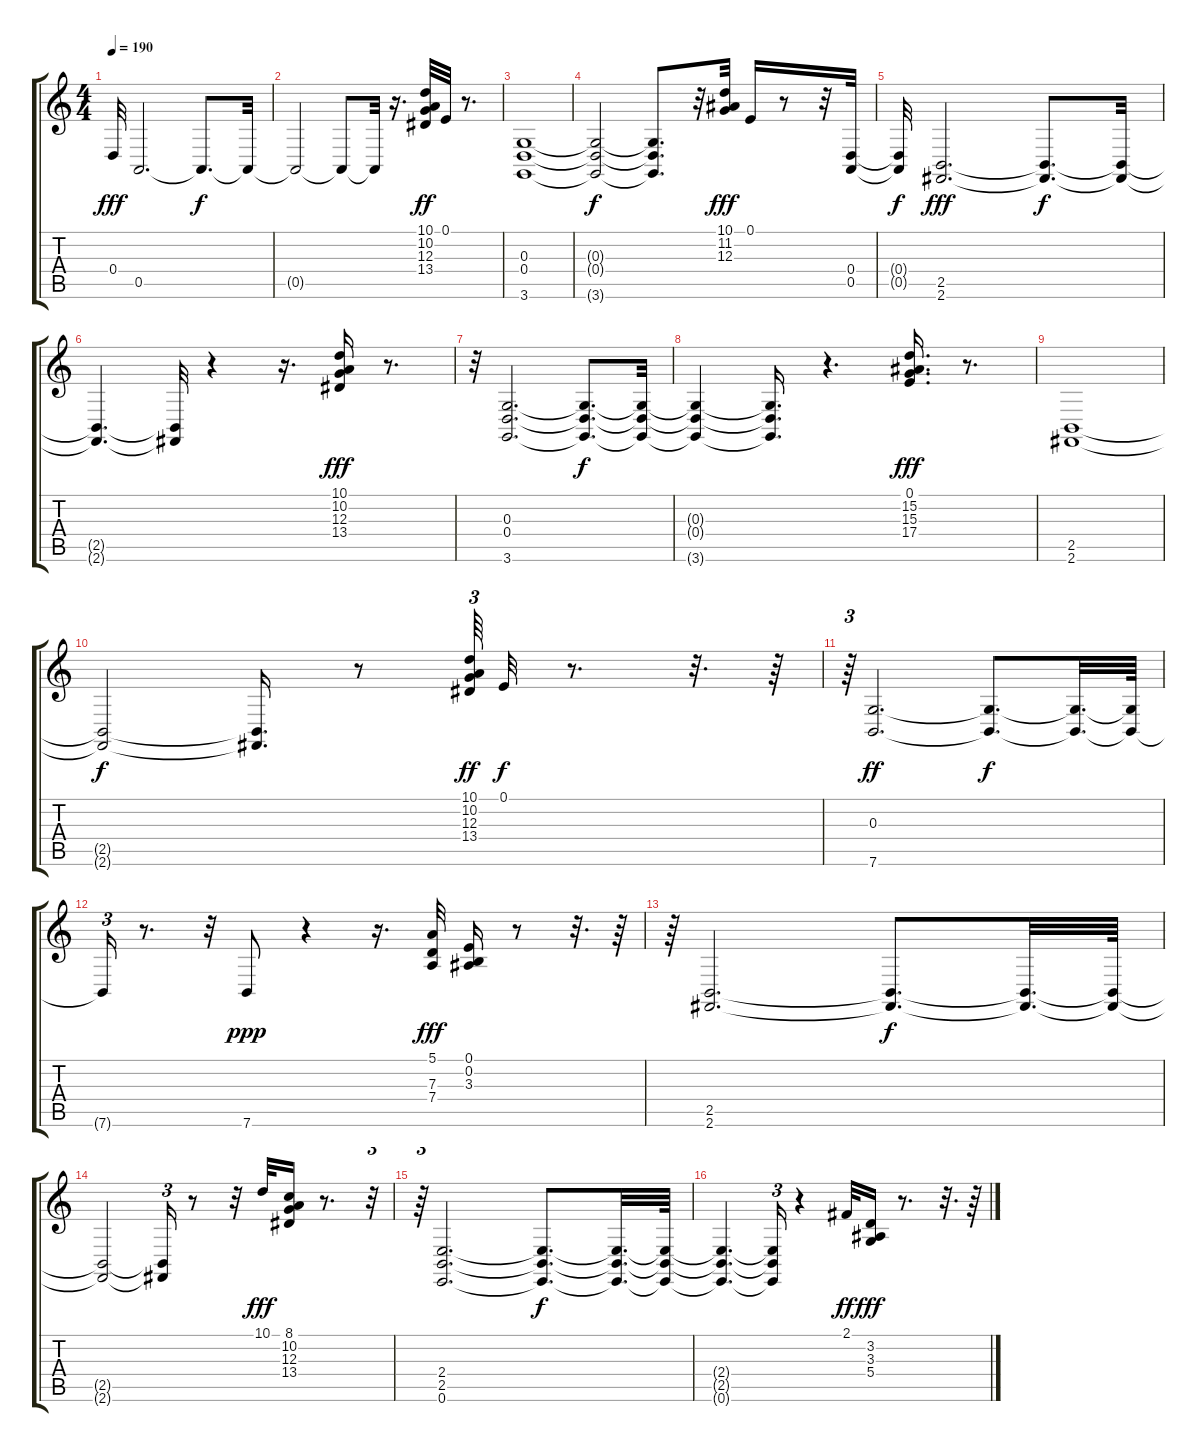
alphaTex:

\track "" {instrument acousticgrandpiano}
\staff {score tabs}
\tuning (E4 B3 G3 D3 A2 E2) {hide}
\ts (4 4)
\tempo 190
\clef g2
\ks c
0.4.32{dy fff} 0.5.2{d} 0.5{t}.8{d dy f} 0.5{t}.32 |
0.5{t}.2 0.5{t}.8 0.5{t}.32 r.16{d} (10.1 10.2 12.3 13.4).32{dy ff} 0.1.32 r.8{d} |
(0.3 0.4 3.6).1 |
(0.3{t} 0.4{t} 3.6{t}).2{dy f} (0.3{t} 0.4{t} 3.6{t}).8{d} r.32 (10.1 11.2 12.3).32{dy fff} 0.1.16 r.8 r.32 (0.4 0.5).32 |
(0.4{t} 0.5{t}).32{dy f} (2.5 2.6).2{d dy fff} (2.5{t} 2.6{t}).8{d dy f} (2.5{t} 2.6{t}).32 |
(2.5{t} 2.6{t}).4{d} (2.5{t} 2.6{t}).32 r.4 r.16{d} (10.1 10.2 12.3 13.4).16{dy fff} r.8{d} |
r.32 (0.3 0.4 3.6).2{d} (0.3{t} 0.4{t} 3.6{t}).8{d dy f} (0.3{t} 0.4{t} 3.6{t}).32 |
(0.3{t} 0.4{t} 3.6{t}).4 (0.3{t} 0.4{t} 3.6{t}).16{d} r.4{d} (0.1 15.2 15.3 17.4).16{d dy fff} r.8{d} |
(2.5 2.6).1 |
(2.5{t} 2.6{t}).2{dy f} (2.5{t} 2.6{t}).16{d} r.8 (10.1 10.2 12.3 13.4).64{tu (3 2) dy ff} 0.1.32{dy f} r.8{d} r.32{d} r.64 |
r.64{tu (3 2)} (0.3 7.6).2{d dy ff} (0.3{t} 7.6{t}).8{d dy f} (0.3{t} 7.6{t}).32{d} (0.3{t} 7.6{t}).64 |
7.6{t}.16{tu (3 2)} r.8{d} r.32 7.6.8{dy ppp} r.4 r.16{d} (5.1 7.3 7.4).32{dy fff} (0.1 0.2 3.3).16 r.8 r.32{d} r.64 |
r.64{tu (3 2)} (2.5 2.6).2{d} (2.5{t} 2.6{t}).8{d dy f} (2.5{t} 2.6{t}).32{d} (2.5{t} 2.6{t}).64 |
(2.5{t} 2.6{t}).2 (2.5{t} 2.6{t}).16{tu (3 2)} r.8 r.32 10.1.32{dy fff} (8.1 10.2 12.3 13.4).16 r.8{d} r.32{tu (3 2)} |
r.64{tu (3 2)} (2.4 2.5 0.6).2{d} (2.4{t} 2.5{t} 0.6{t}).8{d dy f} (2.4{t} 2.5{t} 0.6{t}).32{d} (2.4{t} 2.5{t} 0.6{t}).64 |
(2.4{t} 2.5{t} 0.6{t}).4{d} (2.4{t} 2.5{t} 0.6{t}).16{tu (3 2)} r.4 2.1.32{dy ff} (3.2 3.3 5.4).16{dy fff} r.8{d} r.32{d} r.64
